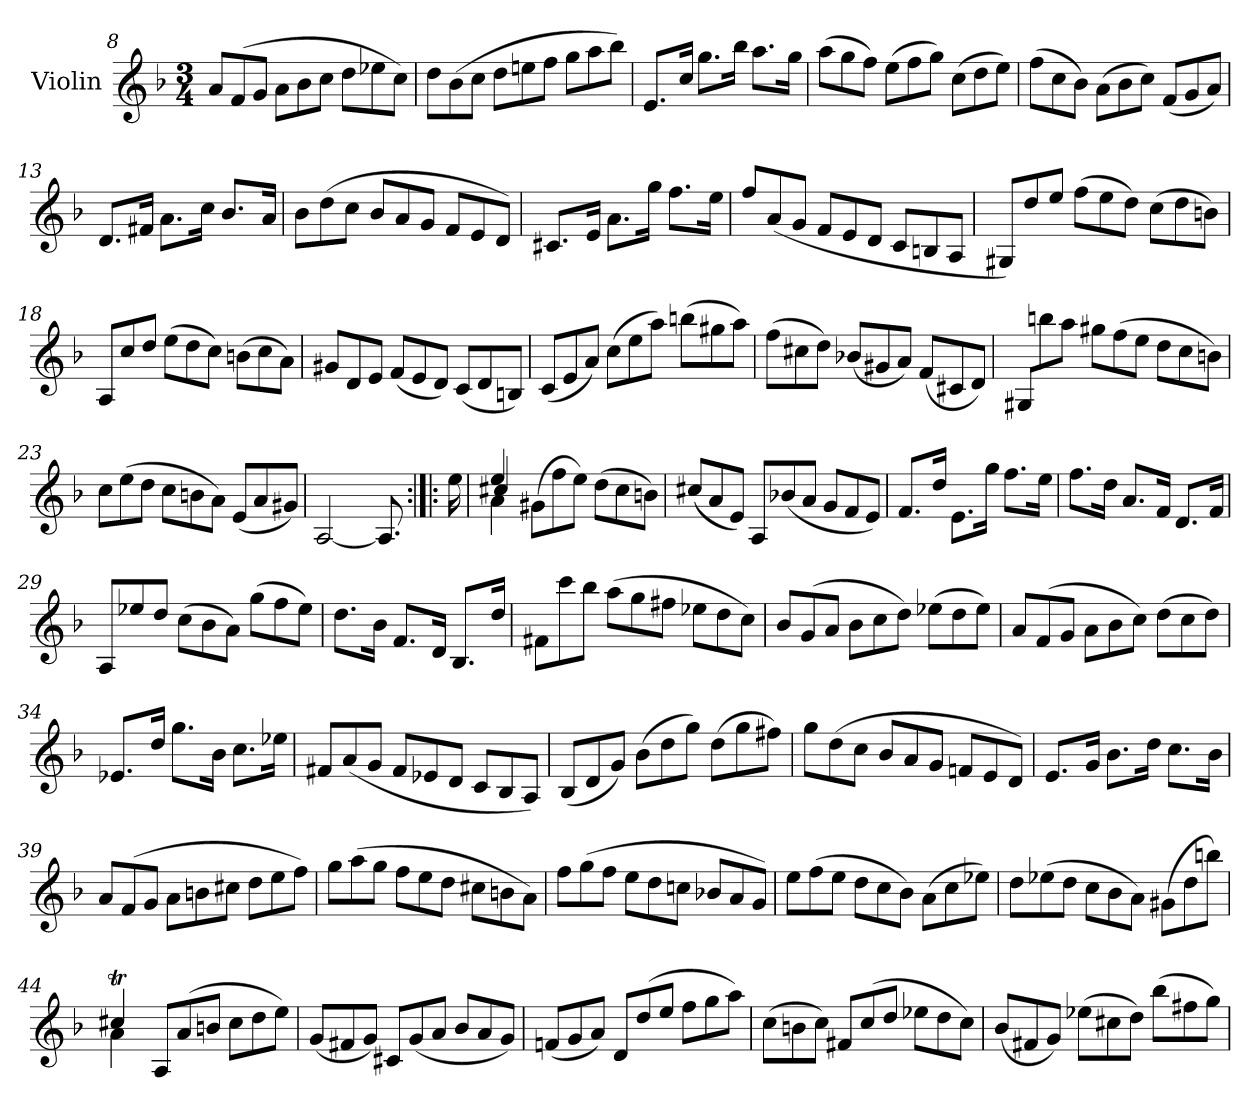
**kern
*part1
*staff1
*I"Violin
*I'Vln.
*clefG2
*k[b-]
*M3/4
*Xtuplet
=8
12a/L
(>12f/
12g/J
12a\L
12b-\
12cc\J
12dd\L
12ee-X\
12cc\J)
=9
12dd\L
(>12b-\
12cc\J
12dd\L
12een\
12ff\J
12gg\L
12aa\
12bb-\J)
=10
8.e/L
16cc/Jk
8.gg\L
16bb-\Jk
8.aa\L
16gg\Jk
=11
(>12aa\L
12gg\
12ff\J)
(>12ee\L
12ff\
12gg\J)
(>12cc\L
12dd\
12ee\J)
=12
(>12ff\L
12cc\
12b-\J)
(>12a\L
12b-\
12cc\J)
(<12f/L
12g/
12a/J)
=13
8.d/L
16f#X/Jk
8.a\L
16cc\Jk
8.b-/L
16a/Jk
=14
12b-\L
(>12dd\
12cc\J
12b-/L
12a/
12g/J
12f/L
12e/
12d/J)
=15
8.c#X/L
16e/Jk
8.a\L
16gg\Jk
8.ff\L
16ee\Jk
=16
12ff/L
(<12a/
12g/J
12f/L
12e/
12d/J
12c/L
12Bn/
12A/J
=17
12G#X/L)
12dd/
12ee/J
(>12ff\L
12ee\
12dd\J)
(>12cc\L
12dd\
12bn\J)
=18
12A/L
12cc/
12dd/J
(>12ee\L
12dd\
12cc\J)
(>12bn\L
12cc\
12a\J)
=19
12g#X/L
12d/
12e/J
(<12f/L
12e/
12d/J)
(<12c/L
12d/
12Bn/J)
=20
(<12c/L
12e/
12a/J)
(>12cc\L
12ee\
12aa\J)
(>12bbn\L
12gg#X\
12aa\J)
=21
(>12ff\L
12cc#X\
12dd\J)
(<12b-X/L
12g#X/
12a/J)
(<12f/L
12c#X/
12d/J)
=22
12G#X/L
12bbn\
12aa\J
12gg#X\L
(>12ff\
12ee\J
12dd\L
12cc\
12bn\J)
=23
12cc\L
(>12ee\
12dd\J
12cc\L
12bn\
12a\J)
(<12e/L
12a/
12g#X/J)
=24
[2A/
8.A/]
=24X1:|!|:
16ee\
=25
*^
*	*^
4ee/	4a\	4cc#X/
(>12g#X\L	4ryy	4ryy
12ff\	.	.
12ee\J)	.	.
(>12dd\L	4ryy	4ryy
12cc#\	.	.
12bn\J)	.	.
*v	*v	*v
=26
(<12cc#X/L
12a/
12e/J)
12A/L
(<12b-X/
12a/J
12g/L
12f/
12e/J)
=27
8.f/L
16dd/Jk
8.e\L
16gg\Jk
8.ff\L
16ee\Jk
=28
8.ff\L
16dd\Jk
8.a/L
16f/Jk
8.d/L
16f/Jk
=29
12A/L
12ee-X/
12dd/J
(>12cc\L
12b-\
12a\J)
(>12gg\L
12ff\
12ee-\J)
=30
8.dd\L
16b-\Jk
8.f/L
16d/Jk
8.B-/L
16dd/Jk
=31
12f#X\L
12ccc\
12bb-\J
(>12aa\L
12gg\
12ff#X\J
12ee-X\L
12dd\
12cc\J)
=32
12b-/L
(>12g/
12a/J
12b-\L
12cc\
12dd\J)
(>12ee-X\L
12dd\
12ee-\J)
=33
12a/L
(>12f/
12g/J
12a\L
12b-\
12cc\J)
(>12dd\L
12cc\
12dd\J)
=34
8.e-X/L
16dd/Jk
8.gg\L
16b-\Jk
8.cc\L
16ee-X\Jk
=35
12f#X/L
(<12a/
12g/J
12f#/L
12e-X/
12d/J
12c/L
12B-/
12A/J)
=36
(<12B-/L
12d/
12g/J)
(>12b-\L
12dd\
12gg\J)
(>12dd\L
12gg\
12ff#X\J)
=37
12gg\L
(>12dd\
12cc\J
12b-/L
12a/
12g/J
12fn/L
12e/
12d/J)
=38
8.e/L
16g/Jk
8.b-\L
16dd\Jk
8.cc\L
16b-\Jk
=39
12a/L
(>12f/
12g/J
12a\L
12bn\
12cc#X\J
12dd\L
12ee\
12ff\J)
=40
12gg\L
(>12aa\
12gg\J
12ff\L
12ee\
12dd\J
12cc#X\L
12bn\
12a\J)
=41
12ff\L
(>12gg\
12ff\J
12ee\L
12dd\
12ccn\J
12b-X/L
12a/
12g/J)
=42
12ee\L
(>12ff\
12ee\J
12dd\L
12cc\
12b-\J)
(>12a\L
12cc\
12ee-X\J)
=43
12dd\L
(>12ee-X\
12dd\J
12cc\L
12b-\
12a\J)
(>12g#X\L
12dd\
12bbn\J)
=44
*^
4cc#Xt/	4a\
12A/L	4ryy
(>12a/	.
12bn/J	.
12cc#\L	4ryy
12dd\	.
12ee\J)	.
*v	*v
=45
(<12g/L
12f#X/
12g/J)
12c#X/L
(<12g/
12a/J
12b-/L
12a/
12g/J)
=46
(<12fn/L
12g/
12a/J)
12d/L
(>12dd/
12ee/J
12ff\L
12gg\
12aa\J)
=47
(>12cc\L
12bn\
12cc\J)
12f#X/L
(>12cc/
12dd/J
12ee-X\L
12dd\
12cc\J)
=48
(<12b-/L
12f#X/
12g/J)
(>12ee-X\L
12cc#X\
12dd\J)
(>12bb-\L
12ff#X\
12gg\J)
=
*-
